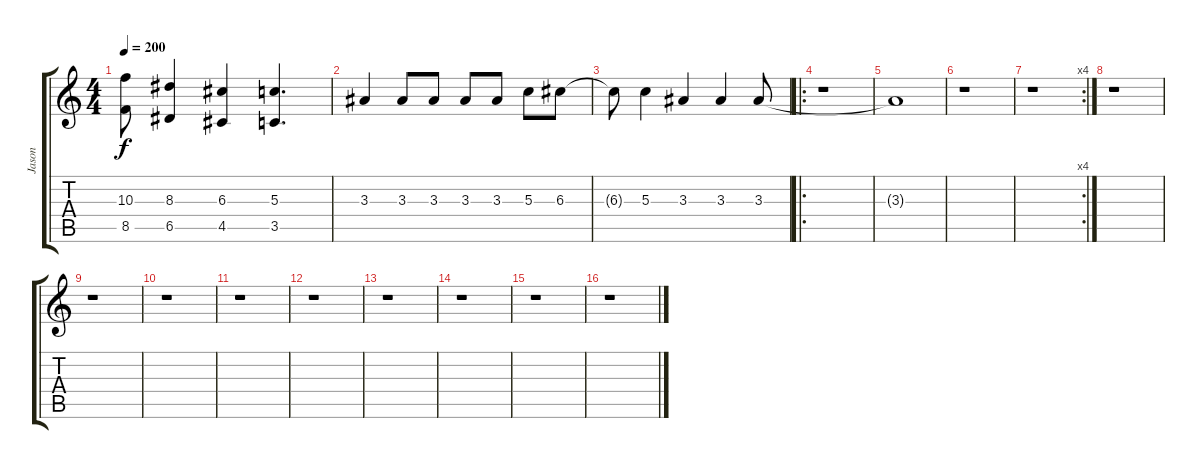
\track ("Jason " "Jason ") {instrument overdrivenguitar}
\staff {score tabs}
\tuning (E4 B3 G3 D3 A2 E2) {hide}
\ts (4 4)
\tempo 200
\clef g2
\ks c
(10.3{t} 8.5{t}).8{dy f} (8.3 6.5).4 (6.3 4.5).4 (5.3 3.5).4{d} |
3.3.4 3.3.8 3.3.8 3.3.8 3.3.8 5.3.8 6.3.8 |
6.3{t}.8 5.3.4 3.3.4 3.3.4 3.3.8 |
\ro
r.1 |
3.3{t}.1 |
r.1 |
\rc 4
r.1 |
r.1 |
r.1 |
r.1 |
r.1 |
r.1 |
r.1 |
r.1 |
r.1 |
r.1
